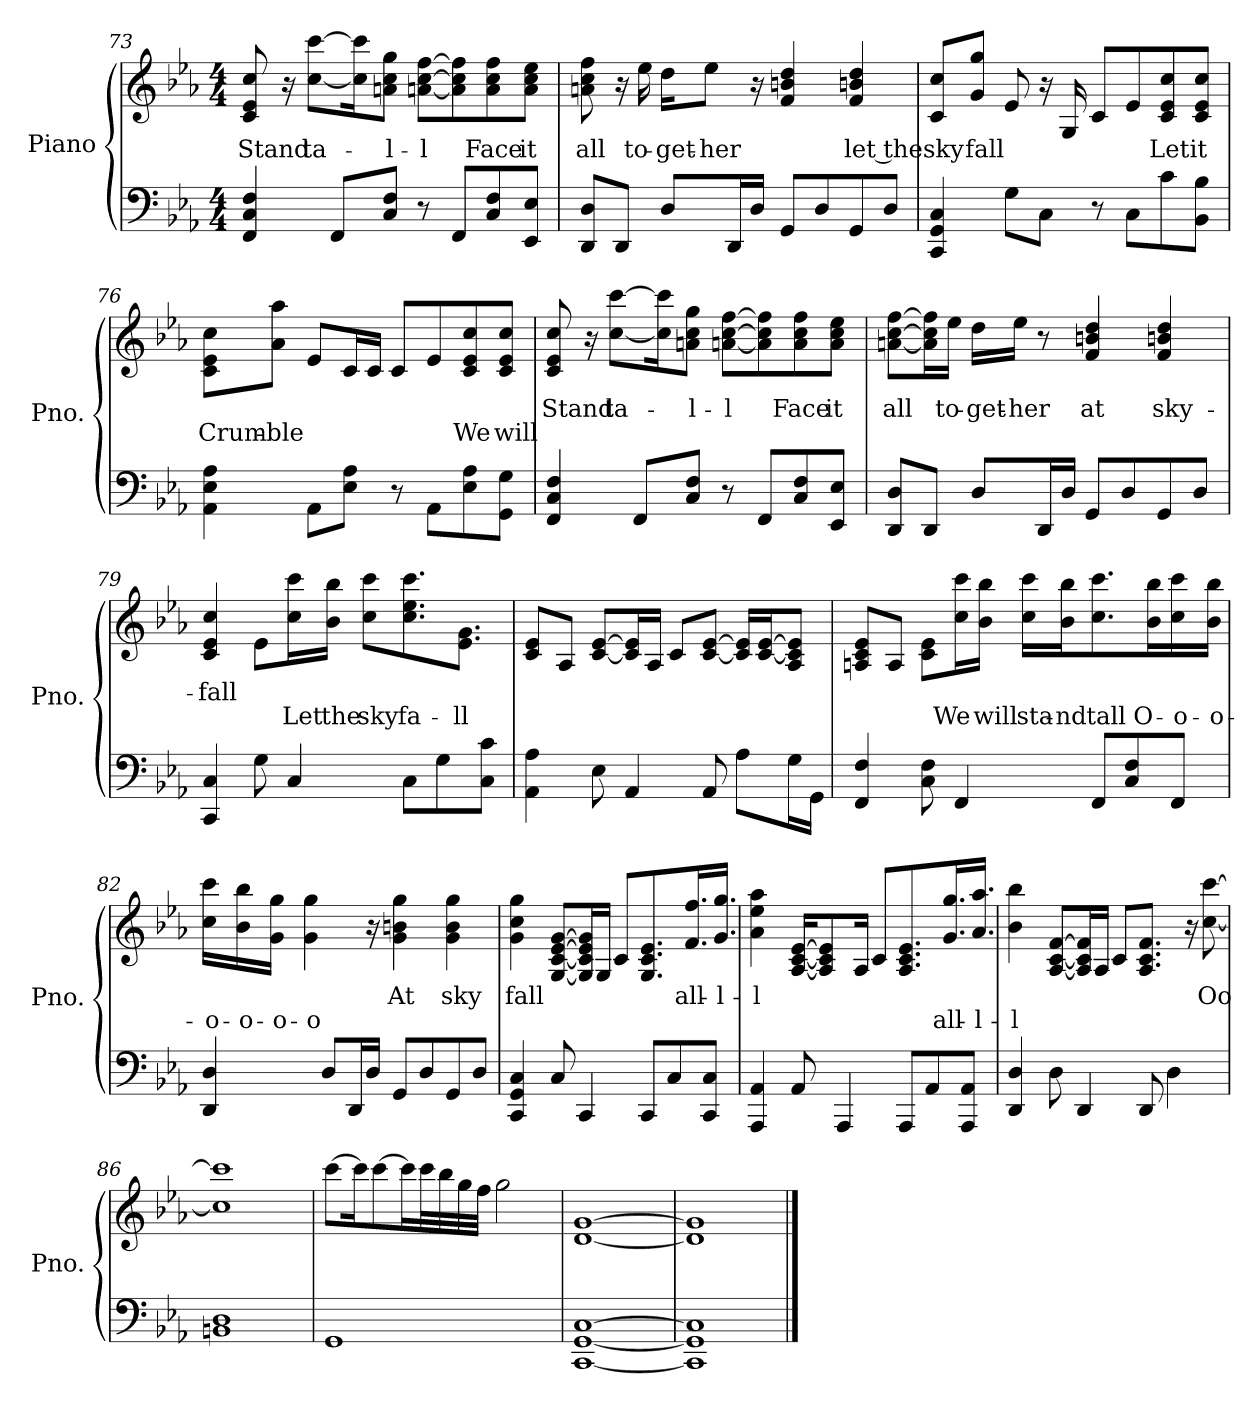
**kern	**kern	**text	**text
*part1	*part1	*part1	*part1
*staff2	*staff1	*staff1	*staff1
*I"Piano	*	*	*
*I'Pno.	*	*	*
!!LO:LB:g=z
*clefF4	*clefG2	*	*
*k[b-e-a-]	*k[b-e-a-]	*	*
*M4/4	*M4/4	*	*
=73	=73	=73	=73
4FF/ 4C/ 4F/	8c/ 8e-/ 8cc/	Stand	.
.	16r	.	.
.	[8cc\ [8ccc\L	ta-	.
8FF/L	.	.	.
.	16cc\] 16ccc\]K	.	.
8C/ 8F/J	8an\ 8cc\ 8gg\J	l-	.
8r	[8an\ [8cc\ [8ff\L	-l	.
8FF/L	8a\] 8cc\] 8ff\]	.	.
8C/ 8F/	8a\ 8cc\ 8ff\	Face	.
8EE-/ 8E-/J	8a\ 8cc\ 8ee-\J	it	.
=74	=74	=74	=74
8DD/ 8D/L	8an\ 8cc\ 8ff\	all	.
8DD/J	16r	.	.
.	16ee-\	to-	.
8D/L	16dd\KL	-get-	.
.	8ee-\J	-her	.
16DD/L	.	.	.
16D/JJ	16r	.	.
8GG/L	4f/ 4bn/ 4dd/	.	.
8D/	.	.	.
8GG/	4f/ 4bn/ 4dd/	let the	.
8D/J	.	.	.
=75	=75	=75	=75
4CC/ 4GG/ 4C/	8c/ 8cc/L	sky	.
.	8g/ 8gg/J	fall	.
8G\L	8e-/	.	.
8C\J	16r	.	.
.	16G/	.	.
8r	8c/L	.	.
8C\L	8e-/	.	.
8c\	8c/ 8e-/ 8cc/	Let	.
8BB-\ 8B-\J	8c/ 8e-/ 8cc/J	it	.
!!LO:LB:g=z
=76	=76	=76	=76
4AA-\ 4E-\ 4A-\	8c\ 8e-\ 8cc\L	.	Crum-
.	8a-\ 8aa-\J	.	-ble
8AA-\L	8e-/L	.	.
8E-\ 8A-\J	16c/L	.	.
.	16c/JJ	.	.
8r	8c/L	.	.
8AA-\L	8e-/	.	.
8E-\ 8A-\	8c/ 8e-/ 8cc/	.	We
8GG\ 8G\J	8c/ 8e-/ 8cc/J	.	will
=77	=77	=77	=77
4FF/ 4C/ 4F/	8c/ 8e-/ 8cc/	Stand	.
.	16r	.	.
.	[8cc\ [8ccc\L	ta-	.
8FF/L	.	.	.
.	16cc\] 16ccc\]K	.	.
8C/ 8F/J	8an\ 8cc\ 8gg\J	-l-	.
8r	[8an\ [8cc\ [8ff\L	-l	.
8FF/L	8a\] 8cc\] 8ff\]	.	.
8C/ 8F/	8a\ 8cc\ 8ff\	Face	.
8EE-/ 8E-/J	8a\ 8cc\ 8ee-\J	it	.
=78	=78	=78	=78
8DD/ 8D/L	[8an\ [8cc\ [8ff\L	all	.
8DD/J	16a\] 16cc\] 16ff\]L	.	.
.	16ee-\JJ	to-	.
8D/L	16dd\LL	-get-	.
.	16ee-\JJ	-her	.
16DD/L	8r	.	.
16D/JJ	.	.	.
8GG/L	4f/ 4bn/ 4dd/	at	.
8D/	.	.	.
8GG/	4f/ 4bn/ 4dd/	sky-	.
8D/J	.	.	.
!!LO:LB:g=z
=79	=79	=79	=79
4CC/ 4C/	4c/ 4e-/ 4cc/	-fall	.
8G\	8e-\L	.	.
4C/	16cc\ 16ccc\L	.	Let
.	16b-\ 16bb-\JJ	.	the
.	8cc\ 8ccc\L	.	sky
8C\L	8.cc\ 8.ee-\ 8.ccc\	.	fa-
8G\	.	.	.
.	8.e-\ 8.g\J	.	-ll
8C\ 8c\J	.	.	.
=80	=80	=80	=80
4AA-\ 4A-\	8c/ 8e-/L	.	.
.	8A-/J	.	.
8E-\	[8c/ [8e-/L	.	.
4AA-/	16c/] 16e-/]L	.	.
.	16A-/JJ	.	.
.	8c/L	.	.
8AA-/	[8c/ [8e-/J	.	.
8A-\L	16c/] 16e-/]LL	.	.
.	[16c/ [16e-/J	.	.
16G\L	8A-/ 8c/] 8e-/]J	.	.
16GG\JJ	.	.	.
=81	=81	=81	=81
4FF/ 4F/	8An/ 8c/ 8e-/L	.	.
.	8A/J	.	.
8C\ 8F\	8c\ 8e-\L	.	.
4FF/	16cc\ 16ccc\L	.	We
.	16b-\ 16bb-\JJ	.	will
.	16cc\ 16ccc\LL	.	sta-
.	16b-\ 16bb-\J	.	-nd
8FF/L	8.cc\ 8.ccc\	.	tall
8C/ 8F/	.	.	.
.	16b-\ 16bb-\L	.	O-
8FF/J	16cc\ 16ccc\	.	-o-
.	16b-\ 16bb-\JJ	.	-o-
!!LO:PB:g=z
=82	=82	=82	=82
4DD/ 4D/	16cc\ 16ccc\LL	.	-o-
.	16b-\ 16bb-\	.	-o-
.	16g\ 16gg\JJ	.	-o-
.	4g\ 4gg\	.	-o
8D/L	.	.	.
16DD/L	.	.	.
16D/JJ	16r	.	.
8GG/L	4g\ 4bn\ 4gg\	At	.
8D/	.	.	.
8GG/	4g\ 4b\ 4gg\	sky	.
8D/J	.	.	.
=83	=83	=83	=83
4CC/ 4GG/ 4C/	4g\ 4cc\ 4gg\	fall	.
8C/	[8G/ [8c/ [8e-/ [8g/L	.	.
4CC/	16G/] 16c/] 16e-/] 16g/]L	.	.
.	16G/JJ	.	.
.	8c/L	.	.
8CC/L	8.G/ 8.c/ 8.e-/	.	.
8C/	.	.	.
.	16.f/ 16.ff/L	all-	.
8CC/ 8C/J	.	.	.
.	16.g/ 16.gg/JJ	-l-	.
=84	=84	=84	=84
4AAA-/ 4AA-/	4a-\ 4ee-\ 4aa-\	-l	.
8AA-/	[16A-/ [16c/ [16e-/KL	.	.
.	8A-/] 8c/] 8e-/]	.	.
4AAA-/	.	.	.
.	16A-/Jk	.	.
.	8c/L	.	.
8AAA-/L	8.A-/ 8.c/ 8.e-/	.	.
8AA-/	.	.	.
.	16.g/ 16.gg/L	.	all-
8AAA-/ 8AA-/J	.	.	.
.	16.a-/ 16.aa-/JJ	.	-l-
!!LO:LB:g=z
=85	=85	=85	=85
4DD/ 4D/	4b-\ 4bb-\	.	-l
8D\	[8A-/ [8c/ [8f/L	.	.
4DD/	16A-/] 16c/] 16f/]L	.	.
.	16A-/JJ	.	.
.	8c/L	.	.
8DD/	8.A-/ 8.c/ 8.f/J	.	.
4D\	.	.	.
.	16r	.	.
.	[8cc\ [8ccc\	Oo	.
=86	=86	=86	=86
*	*MM60	*	*
1BBn 1D	1cc] 1ccc]	.	.
=87	=87	=87	=87
1GG	[8ccc\L	.	.
.	16ccc\K]	.	.
.	[8ccc\	.	.
.	16ccc\L]	.	.
*	*MM80	*	*
.	32ccc\L	.	.
.	32bb-\	.	.
.	32gg\	.	.
.	32ff\JJJ	.	.
.	2gg\	.	.
=88	=88	=88	=88
[1CC [1GG [1C	[1d [1g	.	.
=89	=89	=89	=89
1CC] 1GG] 1C]	1d] 1g]	.	.
==	==	==	==
*-	*-	*-	*-
